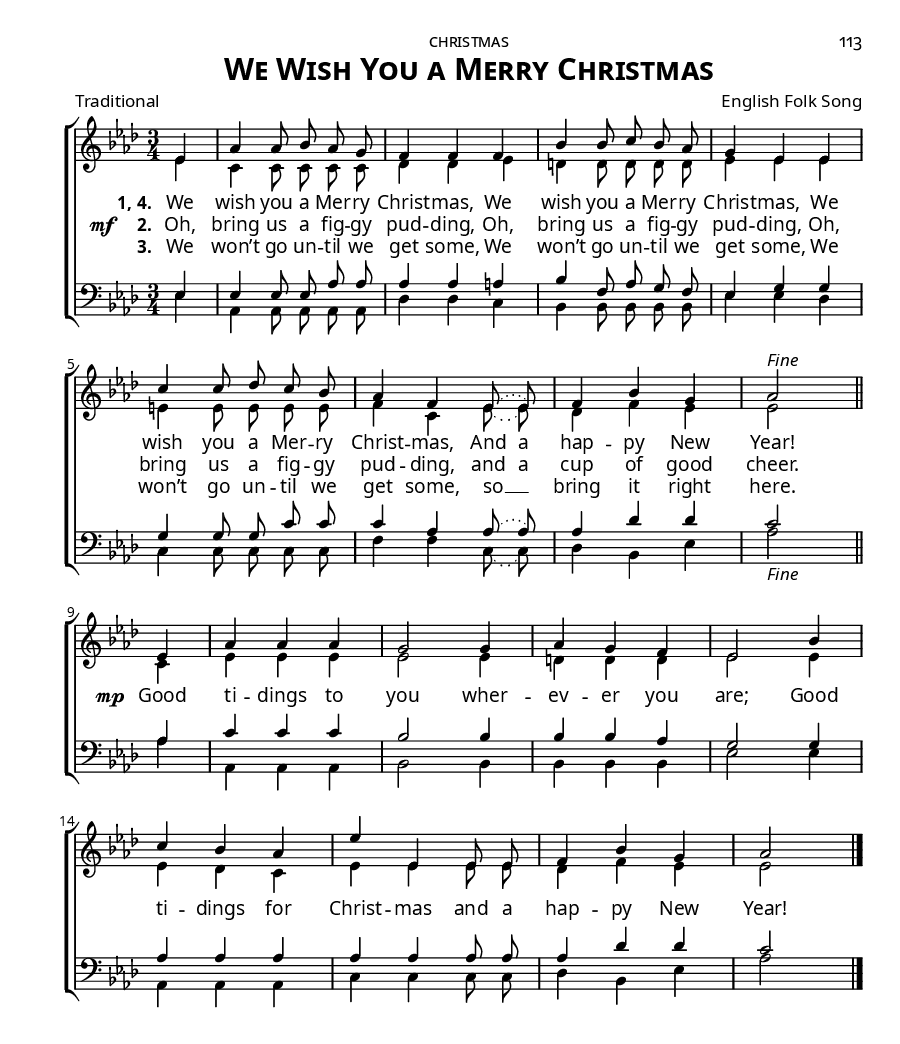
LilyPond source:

\version "2.14.2"
\include "util.ly"
\header {
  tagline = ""

    title = \markup{\override #'(font-name . "Garamond Premier Pro Semibold"){ \abs-fontsize #15 \smallCapsOldStyle"We Wish You a Merry Christmas"}}
    poet = \markup\oldStyleNum"Traditional"
    composer = \markup\oldStyleNum"English Folk Song"
  }
\paper {
  print-all-headers = ##f
  paper-height = 9\in
  paper-width = 6\in
  indent = 0\in
  %system-system-spacing = #'((basic-distance . 10) (padding . 0))
  %system-system-spacing =
  %  #'((basic-distance . 0)
  %     (minimum-distance . 0)
  %     (padding . -0.35)
  %     (stretchability . 100))
  ragged-last-bottom = ##t
  ragged-bottom = ##f
  two-sided = ##t
  inner-margin = 0.5\in
  outer-margin = 0.25\in
  top-margin = 0.25\in
  bottom-margin = 0.25\in
  first-page-number = #113
  print-first-page-number = ##t
  headerLine = \markup{\override #'(font-name . "Garamond Premier Pro") \smallCapsOldStyle"christmas"}
  oddHeaderMarkup = \markup\fill-line{
     \override #'(font-name . "Garamond Premier Pro")\abs-fontsize #8.5
     \combine 
        \fill-line{"" \on-the-fly #print-page-number-check-first
        \oldStylePageNum""
        }
        \fill-line{\headerLine}
  }
  evenHeaderMarkup = \markup {
     \override #'(font-name . "Garamond Premier Pro")\abs-fontsize #8.5
     \combine
        \on-the-fly #print-page-number-check-first
        \oldStylePageNum""
        \fill-line{\headerLine}
  }
}
#(set-global-staff-size 15) \paper{ #(define fonts (make-pango-font-tree "GoudyOlSt BT" "Garamond Premier Pro" "Garamond Premier Pro" (/ 15 20))) }
global = {
  \key aes \major
  \time 3/4
  \autoBeamOff
  \override DynamicLineSpanner #'staff-padding = #0.0
  \override DynamicLineSpanner #'Y-extent = #'(-0.5 . 0.5)
}

sopMusic = \relative c' {
  \partial 4 ees4 |
  aes4 aes8\noBeam bes aes\noBeam g |
  f4 f f |
  bes bes8\noBeam c bes\noBeam aes |
  g4 ees ees |
  
  c' c8\noBeam des c\noBeam bes |
  \slurDotted aes4 f ees8\noBeam( ees) |
  f4 bes g |
  \partial 2 aes2^\markup\italic"Fine" \bar "||" \break
  \partial 4 ees4 |
  aes aes aes |
  
  g2 g4 |
  aes g f |
  ees2 bes'4 |
  c bes aes |
  ees' ees, ees8\noBeam ees |
  f4 bes g |
  \partial 2 aes2 \bar "|."
}
sopWords = \lyricmode {
  
}

altoMusic = \relative c' {
  ees4 |
  c c8\noBeam c c\noBeam c |
  des4 des ees |
  d d8\noBeam d d\noBeam d |
  ees4 ees ees |
  
  e e8\noBeam e e\noBeam e |
  \slurDotted f4 c ees8\noBeam( ees) |
  des4 f ees |
  ees2 \bar "||"
  c4 |
  ees4 ees ees |
  
  ees2 ees4 |
  d4 d d |
  ees2 ees4 |
  ees des c |
  ees ees ees8\noBeam ees |
  des4 f ees |
  \partial 2 ees2 \bar "|."
}
altoWords = \lyricmode {
  \dropLyricsV
  \set stanza = #"1, 4. "
  \set ignoreMelismata = ##t
  We wish you a Mer -- ry Christ -- mas,
  We wish you a Mer -- ry Christ -- mas,
  We wish you a Mer -- ry Christ -- mas,
  And a hap -- py New Year!
}
altoWordsII = {
  \dropLyricsV
  \set stanza = \markup{\dynamic"mf   " "2. "}
  \lyricmode {
  %\markup\italic
    \set ignoreMelismata = ##t
    Oh, bring us a fig -- gy pud -- ding,
    Oh, bring us a fig -- gy pud -- ding,
    Oh, bring us a fig -- gy pud -- ding,
    and a cup of good cheer.
  }
  \set stanza = \markup\dynamic"mp "
  \lyricmode{
    Good ti -- dings to you wher -- ev -- er you are;
    Good ti -- dings for Christ -- mas and a hap -- py New Year!
  }
}
altoWordsIII = \lyricmode {
  \dropLyricsV
  \set stanza = #"3. "
  \set ignoreMelismata = ##t
  We won’t go un -- til we get some,
  We won’t go un -- til we get some,
  We won’t go un -- til we get some,
  so __ _ bring it right here.
}
altoWordsIV = \lyricmode {
  \set stanza = #"4. "
}
altoWordsV = \lyricmode {
  \set stanza = #"5. "
}
altoWordsVI = \lyricmode {
  \set stanza = #"6. "
}
tenorMusic = \relative c {
  ees4 |
  ees4 ees8\noBeam ees aes\noBeam aes |
  aes4 aes a |
  bes f8\noBeam aes g\noBeam f |
  ees4 g g |
  
  g g8\noBeam g c\noBeam c |
  \slurDotted c4 aes aes8\noBeam( aes) |
  aes4 des des |
  c2_\markup\italic"Fine" \bar "||"
  aes4 |
  c c c |
  
  bes2 bes4 |
  bes bes aes |
  g2 g4 |
  aes aes aes |
  aes aes aes8\noBeam aes |
  aes4 des des |
  \partial 2 c2 \bar "|."
}
tenorWords = \lyricmode {

}

bassMusic = \relative c {
  ees4 |
  aes, aes8\noBeam aes aes\noBeam aes |
  des4 des c |
  bes bes8\noBeam bes bes\noBeam bes |
  ees4 ees des |
  
  c c8\noBeam c c\noBeam c |
  \slurDotted f4 f c8\noBeam( c) |
  des4 bes ees |
  aes2 \bar "||"
  aes4 |
  aes, aes aes |
  
  bes2 bes4 |
  bes bes bes |
  ees2 ees4 |
  aes, aes aes |
  c c c8\noBeam c |
  des4 bes ees |
  \partial 2 aes2 \bar "|."
}
bassWords = \lyricmode {

}

pianoRH = \relative c' {
  
}
pianoLH = \relative c' {
  
}

\score {
  <<
   \new ChoirStaff <<
%    \new Lyrics = sopranos \with { \override VerticalAxisGroup #'nonstaff-relatedstaff-spacing = #'((basic-distance . 1)) }
    \new Staff = women <<
      \new Voice = "sopranos" { \voiceOne << \global \sopMusic >> }
      \new Voice = "altos" { \voiceTwo << \global \altoMusic >> }
    >>
    \new Lyrics \with { alignAboveContext = #"women" \override VerticalAxisGroup #'nonstaff-relatedstaff-spacing = #'((basic-distance . 1))} \lyricsto "sopranos" \sopWords
    \new Lyrics = "altosVI"  \with { alignBelowContext = #"women" } \lyricsto "sopranos" \altoWordsVI
    \new Lyrics = "altosV"  \with { alignBelowContext = #"women" } \lyricsto "sopranos" \altoWordsV
    \new Lyrics = "altosIV"  \with { alignBelowContext = #"women" } \lyricsto "sopranos" \altoWordsIV
    \new Lyrics = "altosIII"  \with { alignBelowContext = #"women" } \lyricsto "sopranos" \altoWordsIII
    \new Lyrics = "altosII"  \with { alignBelowContext = #"women" } \lyricsto "sopranos" \altoWordsII
    \new Lyrics = "altos"  \with { alignBelowContext = #"women" \override VerticalAxisGroup #'nonstaff-relatedstaff-spacing = #'((basic-distance . 1))} \lyricsto "sopranos" \altoWords
   \new Staff = men <<
      \clef bass
      \new Voice = "tenors" { \voiceOne << \global \tenorMusic >> }
      \new Voice = "basses" { \voiceTwo << \global \bassMusic >> }
    >>
    \new Lyrics \with { alignAboveContext = #"men" \override VerticalAxisGroup #'nonstaff-relatedstaff-spacing = #'((basic-distance . 1)) } \lyricsto "tenors" \tenorWords
    \new Lyrics \with { alignBelowContext = #"men" \override VerticalAxisGroup #'nonstaff-relatedstaff-spacing = #'((basic-distance . 1)) } \lyricsto "basses" \bassWords
  >>
%    \new PianoStaff << \new Staff { \new Voice { \pianoRH } } \new Staff { \clef "bass" \pianoLH } >>
  >>
  \layout {
    \context {
      \Score
      %\override SpacingSpanner #'base-shortest-duration = #(ly:make-moment 1 8)
      %\override SpacingSpanner #'common-shortest-duration = #(ly:make-moment 1 4)
    }
    \context {
      % Remove all empty staves
      % \Staff \RemoveEmptyStaves \override VerticalAxisGroup #'remove-first = ##t
    }
  }
  
  \midi {
    %\tempo 4 = 90
    \set Staff.midiInstrument = "flute"
  
    \context {
      \Voice
      \remove "Dynamic_performer"
    }
  }
}
